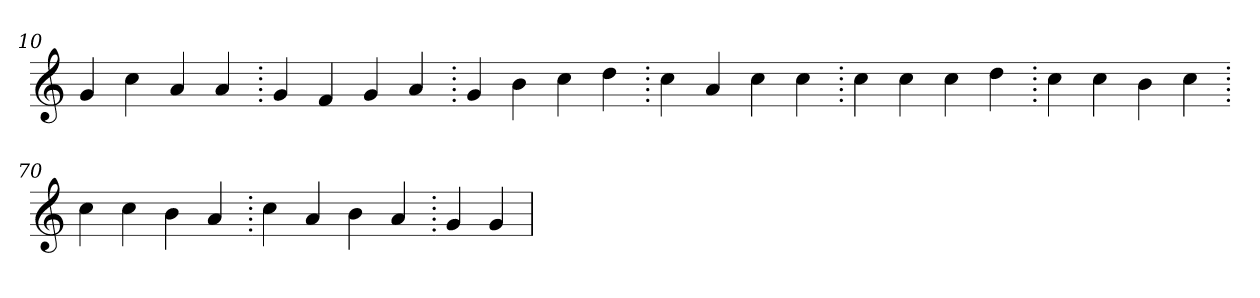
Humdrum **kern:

**kern
*part1
*staff1
*clefG2
=10.
4g
4cc
4a
4a
=20.
4g
4f
4g
4a
=30.
4g
4b
4cc
4dd
=40.
4cc
4a
4cc
4cc
=50.
4cc
4cc
4cc
4dd
=60.
4cc
4cc
4b
4cc
=70.
4cc
4cc
4b
4a
=80.
4cc
4a
4b
4a
=90.
4g
4g
=
*-
